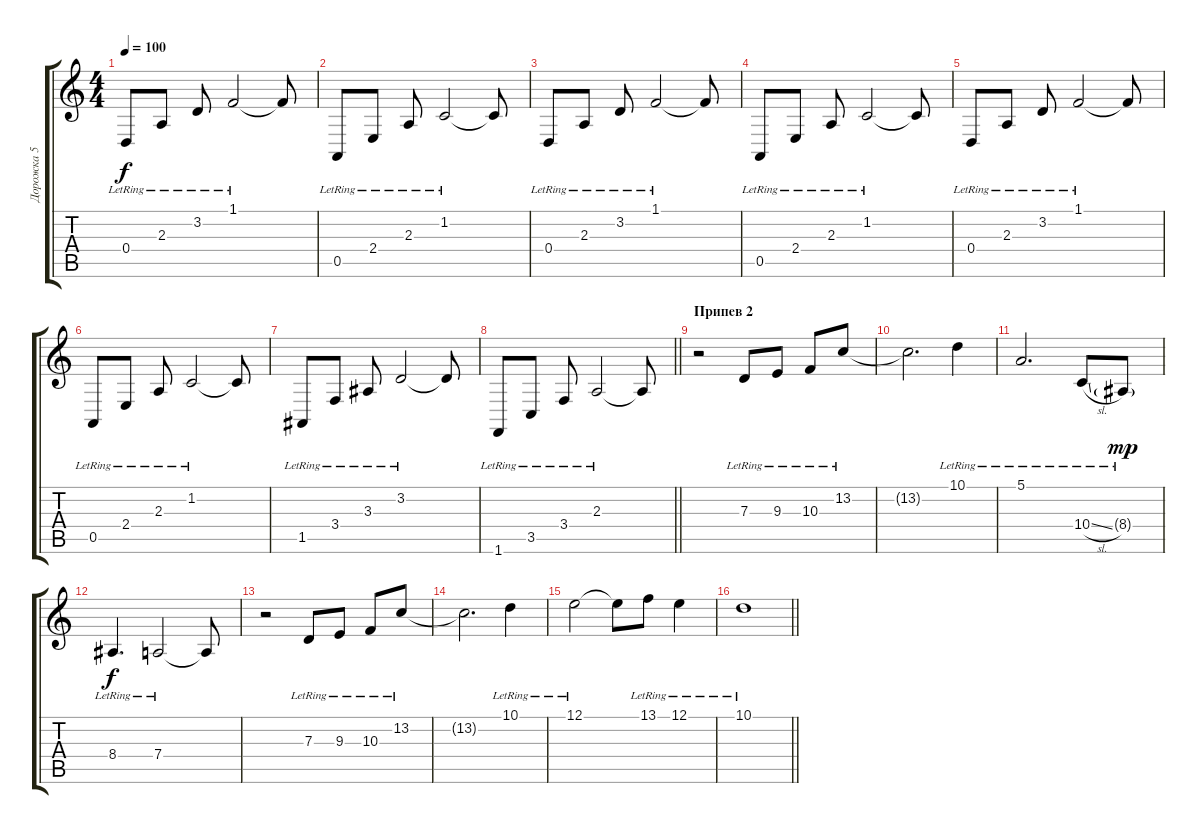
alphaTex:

\track ("Дорожка 5" "Дорожка 5") {instrument electricgrandpiano bank 122}
\staff {score tabs}
\tuning (E4 B3 G3 D3 A2 E2) {hide}
\ts (4 4)
\tempo 100
\clef g2
\ks c
0.4{lr}.8{dy f} 2.3{lr}.8 3.2{lr}.8 1.1{lr}.2 1.1{t}.8 |
0.5{lr}.8 2.4{lr}.8 2.3{lr}.8 1.2{lr}.2 1.2{t}.8 |
0.4{lr}.8 2.3{lr}.8 3.2{lr}.8 1.1{lr}.2 1.1{t}.8 |
0.5{lr}.8 2.4{lr}.8 2.3{lr}.8 1.2{lr}.2 1.2{t}.8 |
0.4{lr}.8 2.3{lr}.8 3.2{lr}.8 1.1{lr}.2 1.1{t}.8 |
0.5{lr}.8 2.4{lr}.8 2.3{lr}.8 1.2{lr}.2 1.2{t}.8 |
1.5{lr}.8 3.4{lr}.8 3.3{lr}.8 3.2{lr}.2 3.2{t}.8 |
\barLineRight lightlight
1.6{lr}.8 3.5{lr}.8 3.4{lr}.8 2.3{lr}.2 2.3{t}.8 |
\section ("" "Припев 2")
r.2 7.3{lr}.8 9.3{lr}.8 10.3{lr}.8 13.2{lr}.8 |
13.2{t}.2{d} 10.1{lr}.4 |
5.1{lr}.2{d} 10.4{sl lr}.8 8.4{g lr}.8{dy mp} |
8.4{lr}.4{d dy f} 7.4{lr}.2 7.4{t}.8 |
r.2 7.3{lr}.8 9.3{lr}.8 10.3{lr}.8 13.2{lr}.8 |
13.2{t}.2{d} 10.1{lr}.4 |
12.1{lr}.2 12.1{t}.8 13.1{lr}.8 12.1{lr}.4 |
\barLineRight lightlight
10.1{lr}.1
